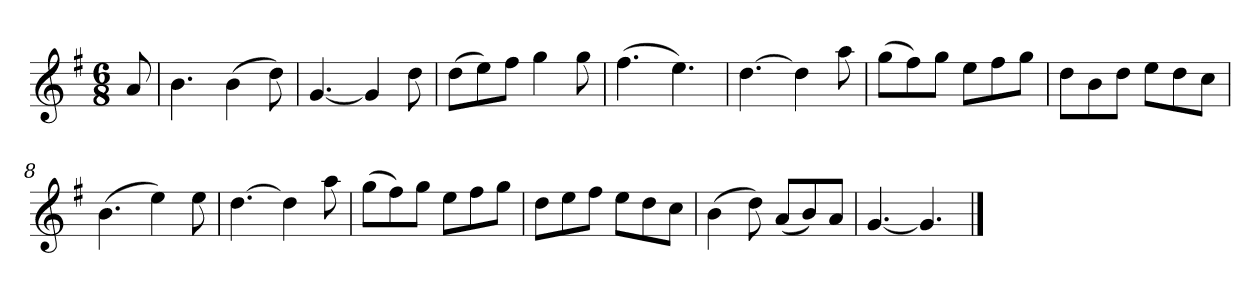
**kern
*part1
*staff1
*k[f#]
*M6/8
*MM120
=
8a
=1
4.b
(4b
8dd)
=2
[4.g
4g]
8dd
=3
(8ddL
8ee)
8ff#J
4gg
8gg
=4
(4.ff#
4.ee)
=5
[4.dd
4dd]
8aa
=6
(8ggL
8ff#)
8ggJ
8eeL
8ff#
8ggJ
=7
8ddL
8b
8ddJ
8eeL
8dd
8ccJ
=8
(4.b
4ee)
8ee
=9
[4.dd
4dd]
8aa
=10
(8ggL
8ff#)
8ggJ
8eeL
8ff#
8ggJ
=11
8ddL
8ee
8ff#J
8eeL
8dd
8ccJ
=12
(4b
8dd)
(8aL
8b)
8aJ
=13
[4.g
4.g]
==
*-
